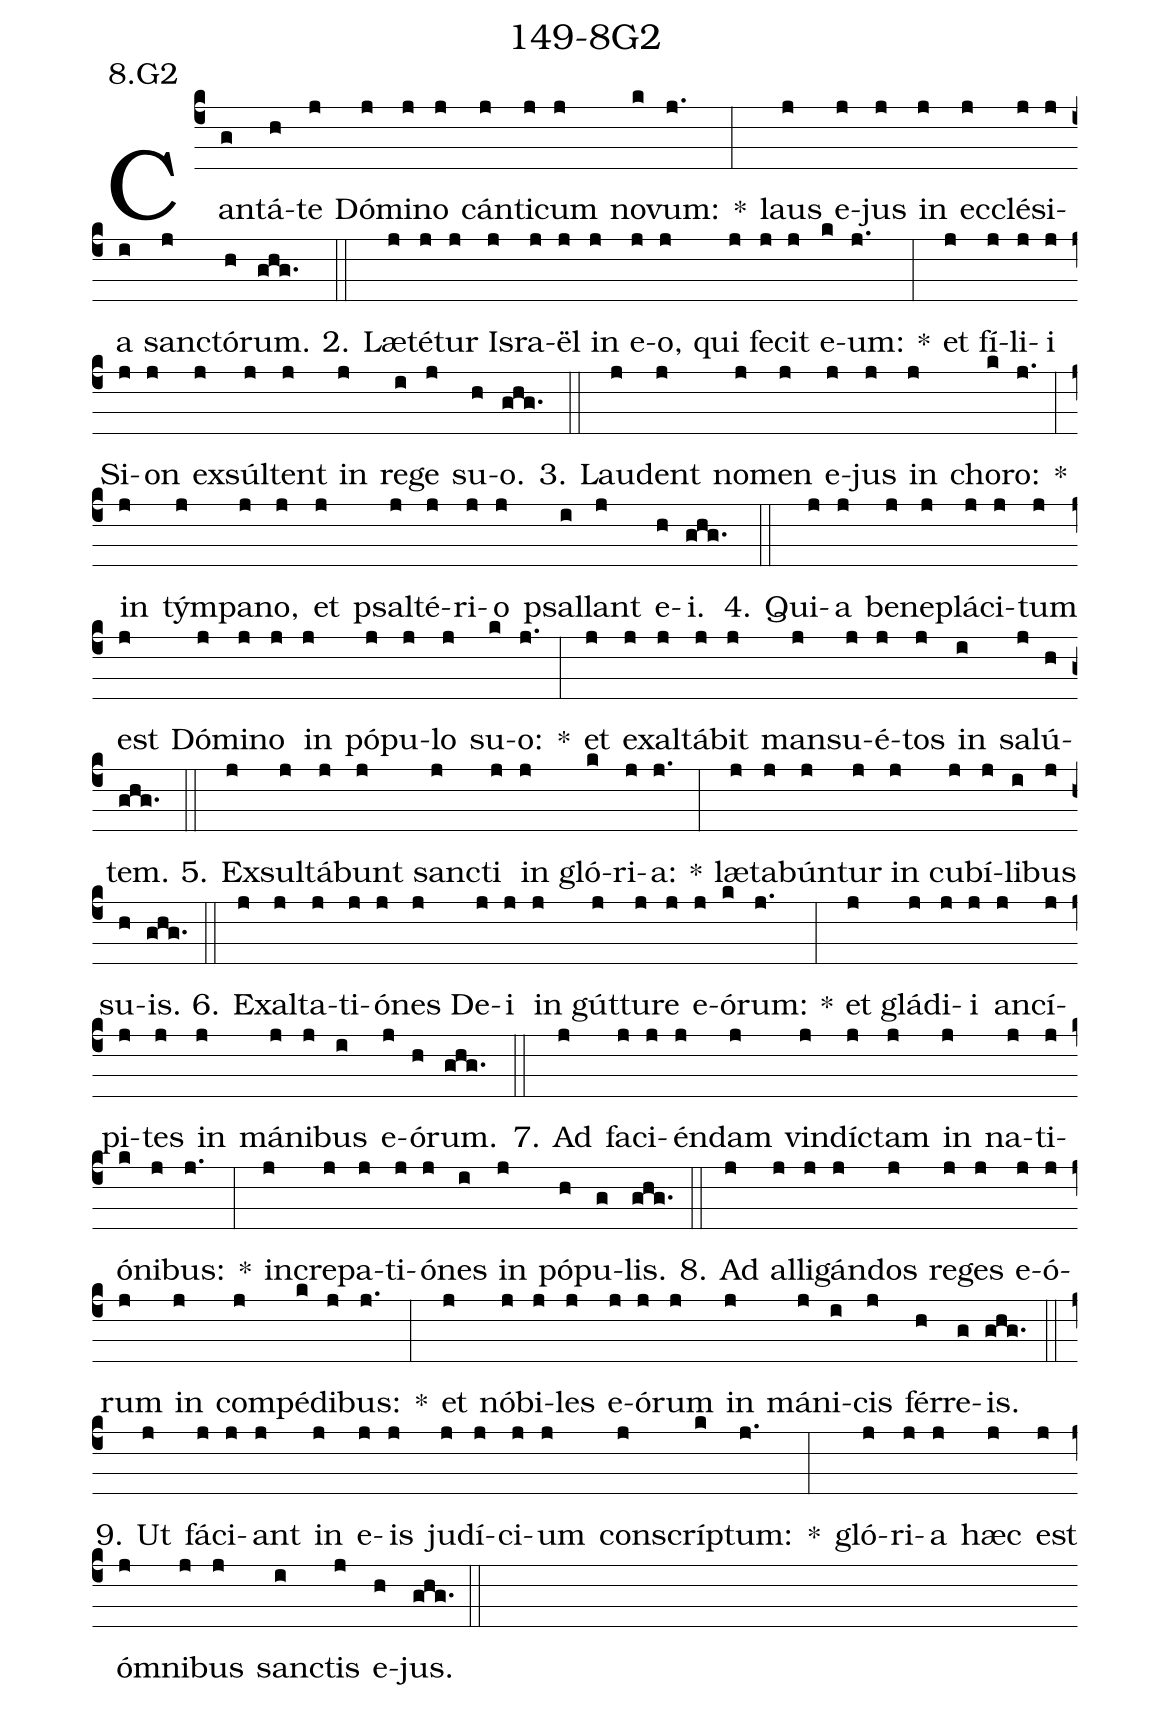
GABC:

name: 149-8G2;
annotation: 8.G2;
%%
(c4)Can(g)tá(h)te(j) Dó(j)mi(j)no(j) cán(j)ti(j)cum(j) no(k)vum:(j.) *(:) laus(j) e(j)jus(j) in(j) ec(j)clé(j)si(j)a(i) sanc(j)tó(h)rum.(ghg.) (::)
2. Læ(j)té(j)tur(j) Is(j)ra(j)ël(j) in(j) e(j)o,(j) qui(j) fe(j)cit(j) e(k)um:(j.) *(:) et(j) fí(j)li(j)i(j) Si(j)on(j) ex(j)súl(j)tent(j) in(j) re(i)ge(j) su(h)o.(ghg.) (::)
3. Lau(j)dent(j) no(j)men(j) e(j)jus(j) in(j) cho(k)ro:(j.) *(:) in(j) tým(j)pa(j)no,(j) et(j) psal(j)té(j)ri(j)o(j) psal(i)lant(j) e(h)i.(ghg.) (::)
4. Qui(j)a(j) be(j)ne(j)plá(j)ci(j)tum(j) est(j) Dó(j)mi(j)no(j) in(j) pó(j)pu(j)lo(j) su(k)o:(j.) *(:) et(j) ex(j)al(j)tá(j)bit(j) man(j)su(j)é(j)tos(j) in(i) sa(j)lú(h)tem.(ghg.) (::)
5. Ex(j)sul(j)tá(j)bunt(j) sanc(j)ti(j) in(j) gló(k)ri(j)a:(j.) *(:) læ(j)ta(j)bún(j)tur(j) in(j) cu(j)bí(j)li(i)bus(j) su(h)is.(ghg.) (::)
6. Ex(j)al(j)ta(j)ti(j)ó(j)nes(j) De(j)i(j) in(j) gút(j)tu(j)re(j) e(j)ó(k)rum:(j.) *(:) et(j) glá(j)di(j)i(j) an(j)cí(j)pi(j)tes(j) in(j) má(j)ni(j)bus(i) e(j)ó(h)rum.(ghg.) (::)
7. Ad(j) fa(j)ci(j)én(j)dam(j) vin(j)díc(j)tam(j) in(j) na(j)ti(j)ó(k)ni(j)bus:(j.) *(:) in(j)cre(j)pa(j)ti(j)ó(j)nes(i) in(j) pó(h)pu(g)lis.(ghg.) (::)
8. Ad(j) al(j)li(j)gán(j)dos(j) re(j)ges(j) e(j)ó(j)rum(j) in(j) com(j)pé(k)di(j)bus:(j.) *(:) et(j) nó(j)bi(j)les(j) e(j)ó(j)rum(j) in(j) má(j)ni(i)cis(j) fér(h)re(g)is.(ghg.) (::)
9. Ut(j) fá(j)ci(j)ant(j) in(j) e(j)is(j) ju(j)dí(j)ci(j)um(j) con(j)scríp(k)tum:(j.) *(:) gló(j)ri(j)a(j) hæc(j) est(j) óm(j)ni(j)bus(j) sanc(i)tis(j) e(h)jus.(ghg.) (::)
